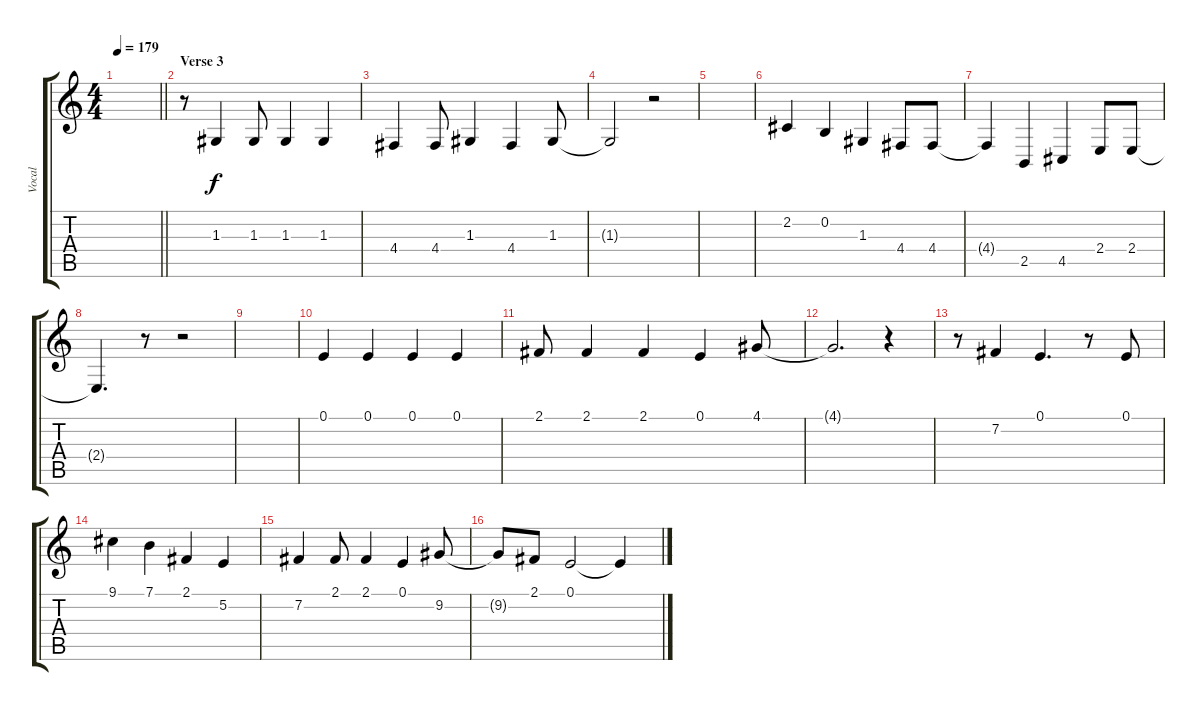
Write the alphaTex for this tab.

\track ("Vocal" "Vocal") {instrument lead6voice}
\staff {score tabs}
\tuning (E4 B3 G3 D3 A2 E2) {hide}
\ts (4 4)
\tempo 179
\clef g2
\barLineRight lightlight
\ks c
|
\section ("" "Verse 3")
r.8 1.3.4 1.3.8 1.3.4 1.3.4 |
4.4.4 4.4.8 1.3.4 4.4.4 1.3.8 |
1.3{t}.2 r.2 |
|
2.2.4 0.2.4 1.3.4 4.4.8 4.4.8 |
4.4{t}.4 2.5.4 4.5.4 2.4.8 2.4.8 |
2.4{t}.4{d} r.8 r.2 |
|
0.1.4 0.1.4 0.1.4 0.1.4 |
2.1.8 2.1.4 2.1.4 0.1.4 4.1.8 |
4.1{t}.2{d} r.4 |
r.8 7.2.4 0.1.4{d} r.8 0.1.8 |
9.1.4 7.1.4 2.1.4 5.2.4 |
7.2.4 2.1.8 2.1.4 0.1.4 9.2.8 |
9.2{t}.8 2.1.8 0.1.2 0.1{t}.4
